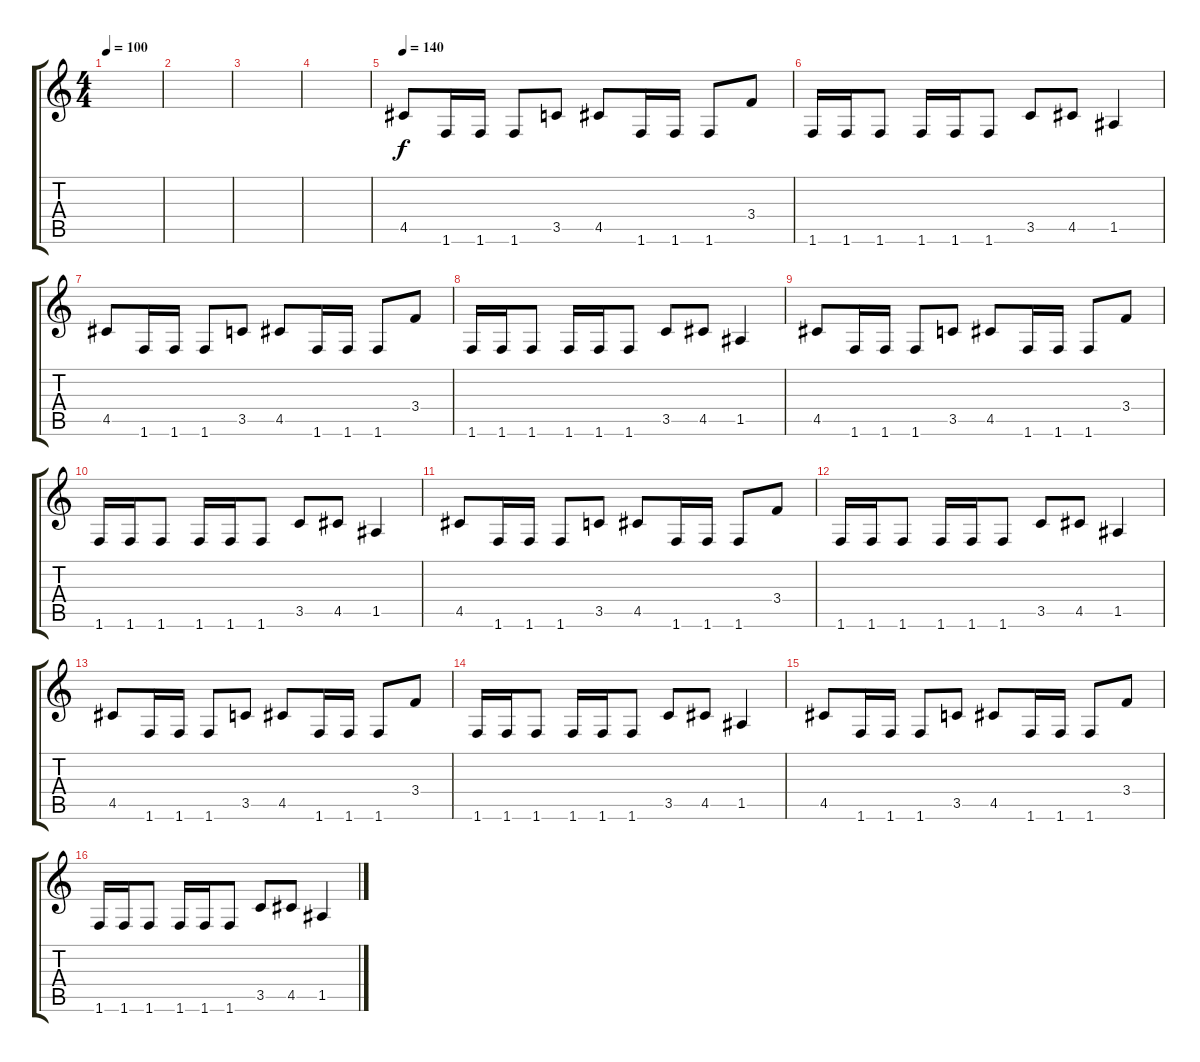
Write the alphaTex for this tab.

\track "" {instrument overdrivenguitar}
\staff {score tabs}
\tuning (E4 B3 G3 D3 A2 E2) {hide}
\ts (4 4)
\tempo 100
\clef g2
\ks c
|
|
|
|
\tempo 140
4.5.8 1.6.16 1.6.16 1.6.8 3.5.8 4.5.8 1.6.16 1.6.16 1.6.8 3.4.8 |
1.6.16 1.6.16 1.6.8 1.6.16 1.6.16 1.6.8 3.5.8 4.5.8 1.5.4 |
4.5.8 1.6.16 1.6.16 1.6.8 3.5.8 4.5.8 1.6.16 1.6.16 1.6.8 3.4.8 |
1.6.16 1.6.16 1.6.8 1.6.16 1.6.16 1.6.8 3.5.8 4.5.8 1.5.4 |
4.5.8 1.6.16 1.6.16 1.6.8 3.5.8 4.5.8 1.6.16 1.6.16 1.6.8 3.4.8 |
1.6.16 1.6.16 1.6.8 1.6.16 1.6.16 1.6.8 3.5.8 4.5.8 1.5.4 |
4.5.8 1.6.16 1.6.16 1.6.8 3.5.8 4.5.8 1.6.16 1.6.16 1.6.8 3.4.8 |
1.6.16 1.6.16 1.6.8 1.6.16 1.6.16 1.6.8 3.5.8 4.5.8 1.5.4 |
4.5.8 1.6.16 1.6.16 1.6.8 3.5.8 4.5.8 1.6.16 1.6.16 1.6.8 3.4.8 |
1.6.16 1.6.16 1.6.8 1.6.16 1.6.16 1.6.8 3.5.8 4.5.8 1.5.4 |
4.5.8 1.6.16 1.6.16 1.6.8 3.5.8 4.5.8 1.6.16 1.6.16 1.6.8 3.4.8 |
1.6.16 1.6.16 1.6.8 1.6.16 1.6.16 1.6.8 3.5.8 4.5.8 1.5.4
